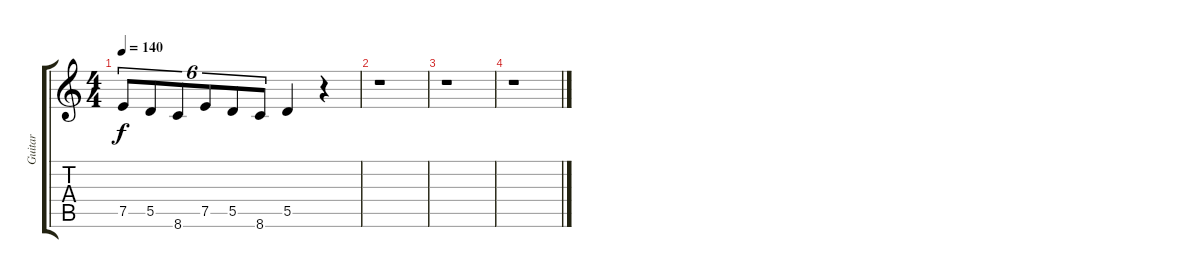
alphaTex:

\track ("Guitar" "Guitar") {instrument electricguitarjazz}
\staff {score tabs}
\tuning (E4 B3 G3 D3 A2 E2) {hide}
\ts (4 4)
\tempo 140
\clef g2
\ks c
7.5.8{tu (6 4) dy f} 5.5.8{tu (6 4)} 8.6.8{tu (6 4)} 7.5.8{tu (6 4)} 5.5.8{tu (6 4)} 8.6.8{tu (6 4)} 5.5.4 r.4 |
r.1 |
r.1 |
r.1
